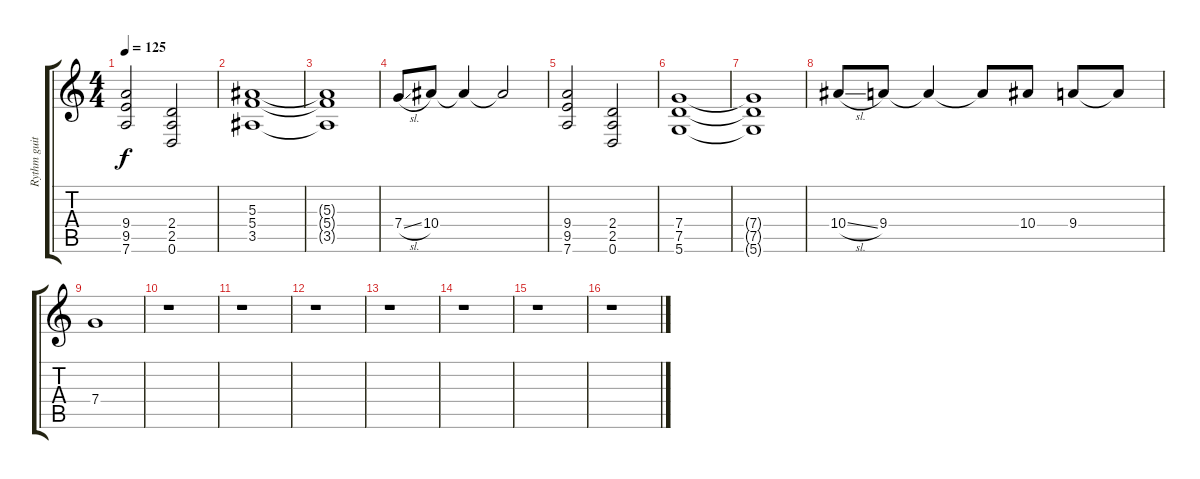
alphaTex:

\track ("Rythm guitar" "Rythm guit") {instrument distortionguitar}
\staff {score tabs}
\tuning (D4 A3 F3 C3 G2 D2) {hide}
\ts (4 4)
\tempo 125
\clef g2
\ks c
(9.4 9.5 7.6).2{dy f} (2.4 2.5 0.6).2 |
(5.3 5.4 3.5).1 |
(5.3{t} 5.4{t} 3.5{t}).1 |
7.4{sl}.8 10.4.8 10.4{t}.4 10.4{t}.2 |
(9.4 9.5 7.6).2 (2.4 2.5 0.6).2 |
(7.4 7.5 5.6).1 |
(7.4{t} 7.5{t} 5.6{t}).1 |
10.4{sl}.8 9.4.8 9.4{t}.4 9.4{t}.8 10.4.8 9.4.8 9.4{t}.8 |
7.4.1 |
r.1 |
r.1 |
r.1 |
r.1 |
r.1 |
r.1 |
r.1
